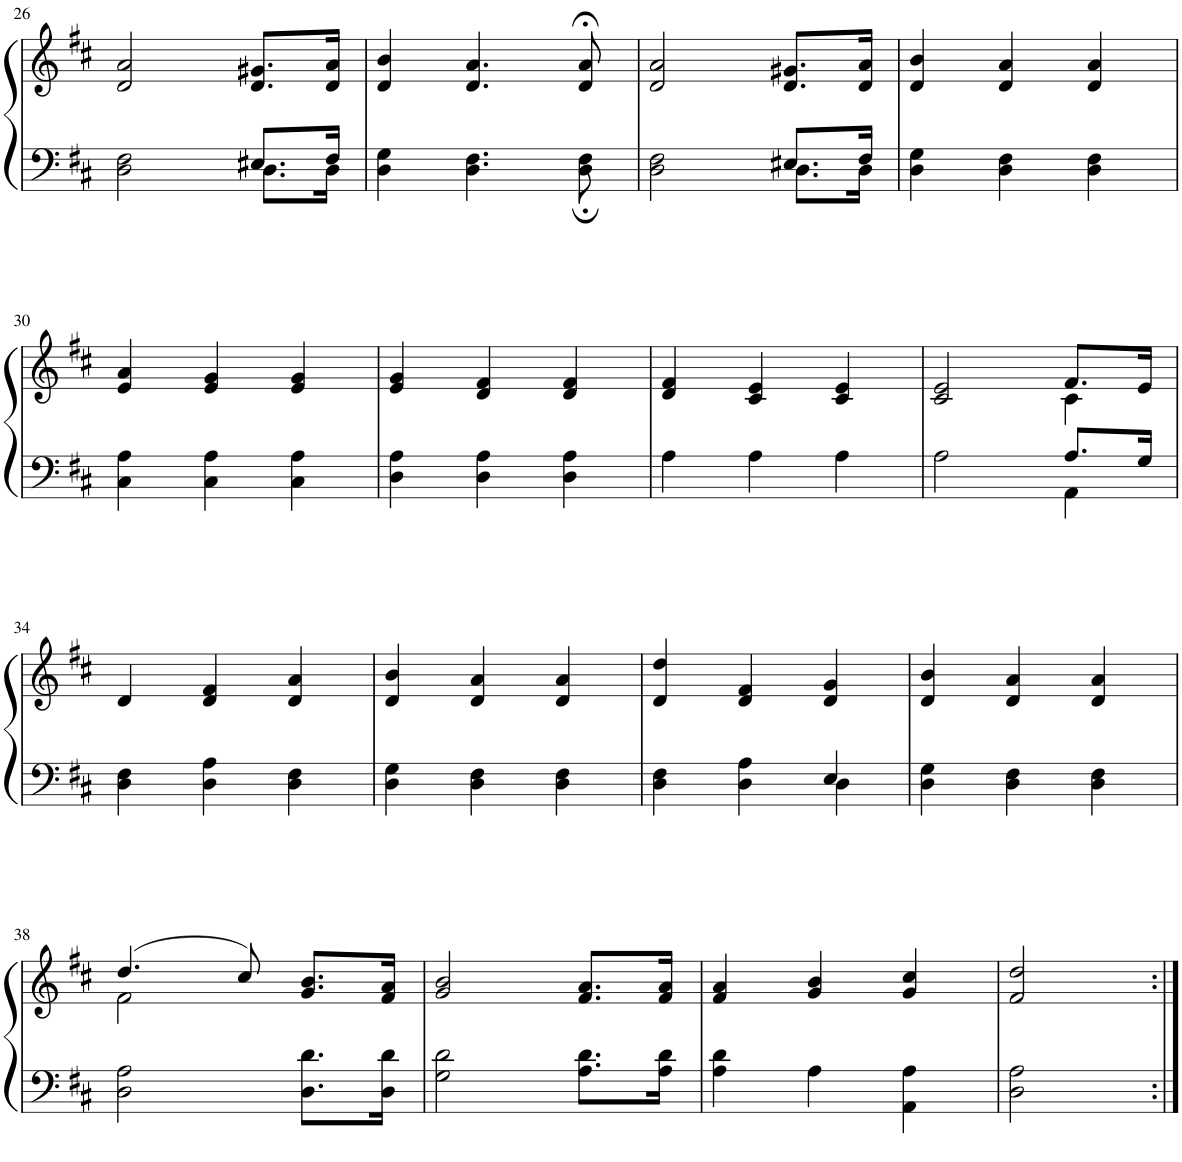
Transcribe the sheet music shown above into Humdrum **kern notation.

**kern	**kern
*part1	*part1
*staff2	*staff1
*I"Piano de cola	*
*I'Pno.	*
!!LO:PB:g=z
*clefF4	*clefG2
*k[f#c#]	*k[f#c#]
*M3/4	*M3/4
=26	=26
*^	*
2D\ 2F#\	2ryy	2d/ 2a/
8.E#X/L	8.D\L	8.d/ 8.g#X/L
16F#/Jk	16D\Jk	16d/ 16a/Jk
*v	*v	*
=27	=27
4D\ 4G\	4d/ 4b/
4.D\ 4.F#\	4.d/ 4.a/
8D\; 8F#\;	8d/;< 8a/;<
=28	=28
*^	*
2D\ 2F#\	2ryy	2d/ 2a/
8.E#X/L	8.D\L	8.d/ 8.g#X/L
16F#/Jk	16D\Jk	16d/ 16a/Jk
*v	*v	*
=29	=29
4D\ 4G\	4d/ 4b/
4D\ 4F#\	4d/ 4a/
4D\ 4F#\	4d/ 4a/
!!LO:LB:g=z
=30	=30
4C#\ 4A\	4e/ 4a/
4C#\ 4A\	4e/ 4g/
4C#\ 4A\	4e/ 4g/
=31	=31
4D\ 4A\	4e/ 4g/
4D\ 4A\	4d/ 4f#/
4D\ 4A\	4d/ 4f#/
=32	=32
4A\	4d/ 4f#/
4A\	4c#/ 4e/
4A\	4c#/ 4e/
=33	=33
*^	*^
2A\	2ryy	2c#/ 2e/	2ryy
8.A/L	4AA\	8.f#/L	4c#\
16G/Jk	.	16e/Jk	.
*v	*v	*	*
*	*v	*v
!!LO:LB:g=z
=34	=34
4D\ 4F#\	4d/
4D\ 4A\	4d/ 4f#/
4D\ 4F#\	4d/ 4a/
=35	=35
4D\ 4G\	4d/ 4b/
4D\ 4F#\	4d/ 4a/
4D\ 4F#\	4d/ 4a/
=36	=36
*^	*
4D\ 4F#\	2ryy	4d/ 4dd/
4D\ 4A\	.	4d/ 4f#/
4E/	4D\	4d/ 4g/
*v	*v	*
=37	=37
4D\ 4G\	4d/ 4b/
4D\ 4F#\	4d/ 4a/
4D\ 4F#\	4d/ 4a/
!!LO:LB:g=z
=38	=38
*	*^
2D\ 2A\	(4.dd/	2f#\
.	8cc#/)	.
8.D\ 8.d\L	8.g/ 8.b/L	4ryy
16D\ 16d\Jk	16f#/ 16a/Jk	.
*	*v	*v
=39	=39
2G\ 2d\	2g/ 2b/
8.A\ 8.d\L	8.f#/ 8.a/L
16A\ 16d\Jk	16f#/ 16a/Jk
=40	=40
4A\ 4d\	4f#/ 4a/
4A\	4g/ 4b/
4AA\ 4A\	4g/ 4cc#/
=41	=41
2D\ 2A\	2f#/ 2dd/
=:|!	=:|!
*-	*-
